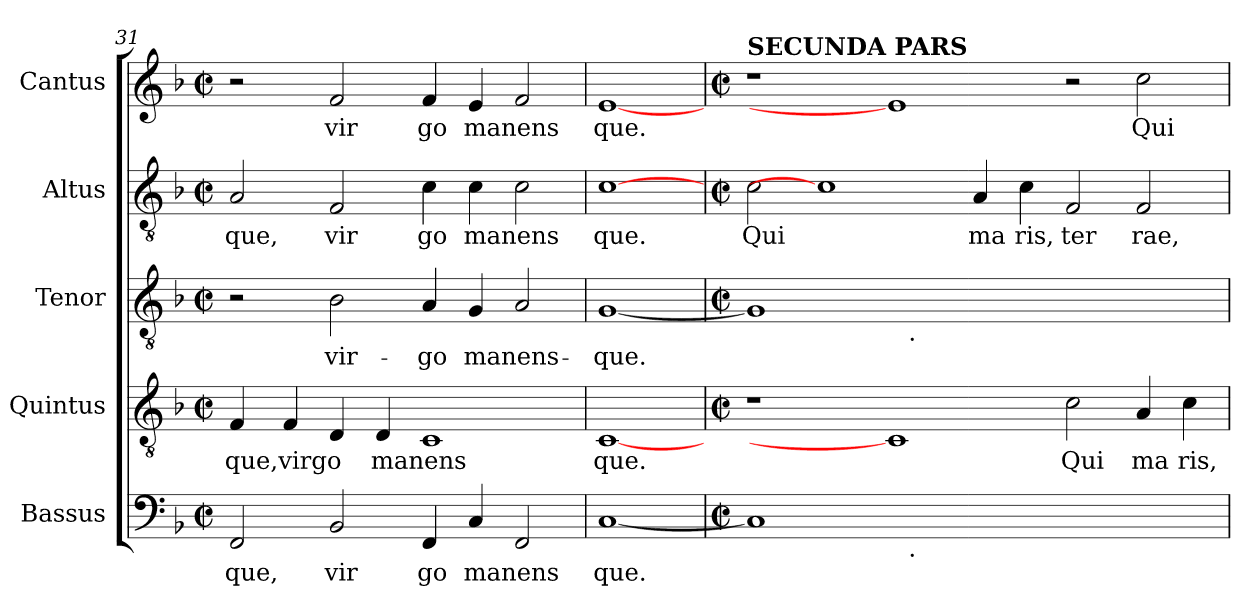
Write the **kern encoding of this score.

**kern	**text	**kern	**text	**kern	**text	**kern	**text	**kern	**text
*part5	*part5	*part4	*part4	*part3	*part3	*part2	*part2	*part1	*part1
*staff5	*staff5	*staff4	*staff4	*staff3	*staff3	*staff2	*staff2	*staff1	*staff1
*I"Bassus	*	*I"Quintus	*	*I"Tenor	*	*I"Altus	*	*I"Cantus	*
*clefF4	*	*clefGv2	*	*clefGv2	*	*clefGv2	*	*clefG2	*
*k[b-]	*	*k[b-]	*	*k[b-]	*	*k[b-]	*	*k[b-]	*
*F:	*	*F:	*	*F:	*	*F:	*	*F:	*
*M2/2	*	*M2/2	*	*M2/2	*	*M2/2	*	*M2/2	*
*met(c|)	*	*met(c|)	*	*met(c|)	*	*met(c|)	*	*met(c|)	*
=31	=31	=31	=31	=31	=31	=31	=31	=31	=31
!	!LO:LY:b:cj	!	!LO:LY:b:cj	!	!	!	!LO:LY:b:cj	!	!
2FF/	que,	4F/	que,	2r	.	2A/	que,	2r	.
!	!	!	!LO:LY:b:cj	!	!	!	!	!	!
.	.	4F/	virgo	.	.	.	.	.	.
!	!LO:LY:b:cj	!	!	!	!LO:LY:b:cj	!	!LO:LY:b:cj	!	!LO:LY:b:cj
2BB-/	vir	4D/	.	2B-\	vir-	2F/	vir	2f/	vir
!	!	!	!LO:LY:b	!	!	!	!	!	!
.	.	4D/	manens	.	.	.	.	.	.
!	!LO:LY:b:cj	!	!	!	!LO:LY:b:cj	!	!LO:LY:b:cj	!	!LO:LY:b:cj
4FF/	go	1C	.	4A/	-go	4c\	go	4f/	go
!	!LO:LY:b	!	!	!	!LO:LY:b	!	!LO:LY:b	!	!LO:LY:b
4C/	manens	.	.	4G/	manens-	4c\	manens	4e/	manens
2FF/	.	.	.	2A/	.	2c\	.	2f/	.
=32	=32	=32	=32	=32	=32	=32	=32	=32	=32
!	!LO:LY:b:cj	!	!LO:LY:b:cj	!	!LO:LY:b:cj	!	!LO:LY:b:cj	!	!LO:LY:b:cj
[1C	que.	[1C	que.	[1G	-que.	[1c	que.	[1e	que.
!!LO:LB:g=z
=33	=33!	=33	=33!	=33	=33!	=33	=33!	=33!	=33!
*M2/2	*	*M2/2	*	*M2/2	*	*M2/2	*	*M2/2	*
*met(c|)	*	*met(c|)	*	*met(c|)	*	*met(c|)	*	*met(c|)	*
!	!	!	!	!	!	!	!	!LO:TX:a:B:t=SECUNDA PARS	!
!	!	!	!	!	!	!	!LO:LY:b:cj	!	!
1C]	.	1r	.	1G]	.	2c\	Qui	1r	.
.	.	.	.	.	.	1c]	.	.	.
16ryy	.	1C]	.	16ryy	.	.	.	1e]	.
!	!	!	!	!LO:TX:b:t=.	!	!	!	!	!
!LO:TX:b:t=.	!	!	!	!	!	!	!	!	!
16%31ryy	.	.	.	16%31ryy	.	.	.	.	.
!	!	!	!	!	!	!	!LO:LY:b:cj	!	!
.	.	.	.	.	.	4A/	ma	.	.
!	!	!	!	!	!	!	!LO:LY:b:cj	!	!
.	.	.	.	.	.	4c\	ris,	.	.
!	!	!	!LO:LY:b:cj	!	!	!	!LO:LY:b:cj	!	!
.	.	2c\	Qui	.	.	2F/	ter	2r	.
!	!	!	!LO:LY:b:cj	!	!	!	!LO:LY:b:cj	!	!LO:LY:b:cj
.	.	4A/	ma	.	.	2F/	rae,	2cc\	Qui
!	!	!	!LO:LY:b:cj	!	!	!	!	!	!
.	.	4c\	ris,	.	.	.	.	.	.
=	=	=	=	=	=	=	=	=	=
*-	*-	*-	*-	*-	*-	*-	*-	*-	*-
